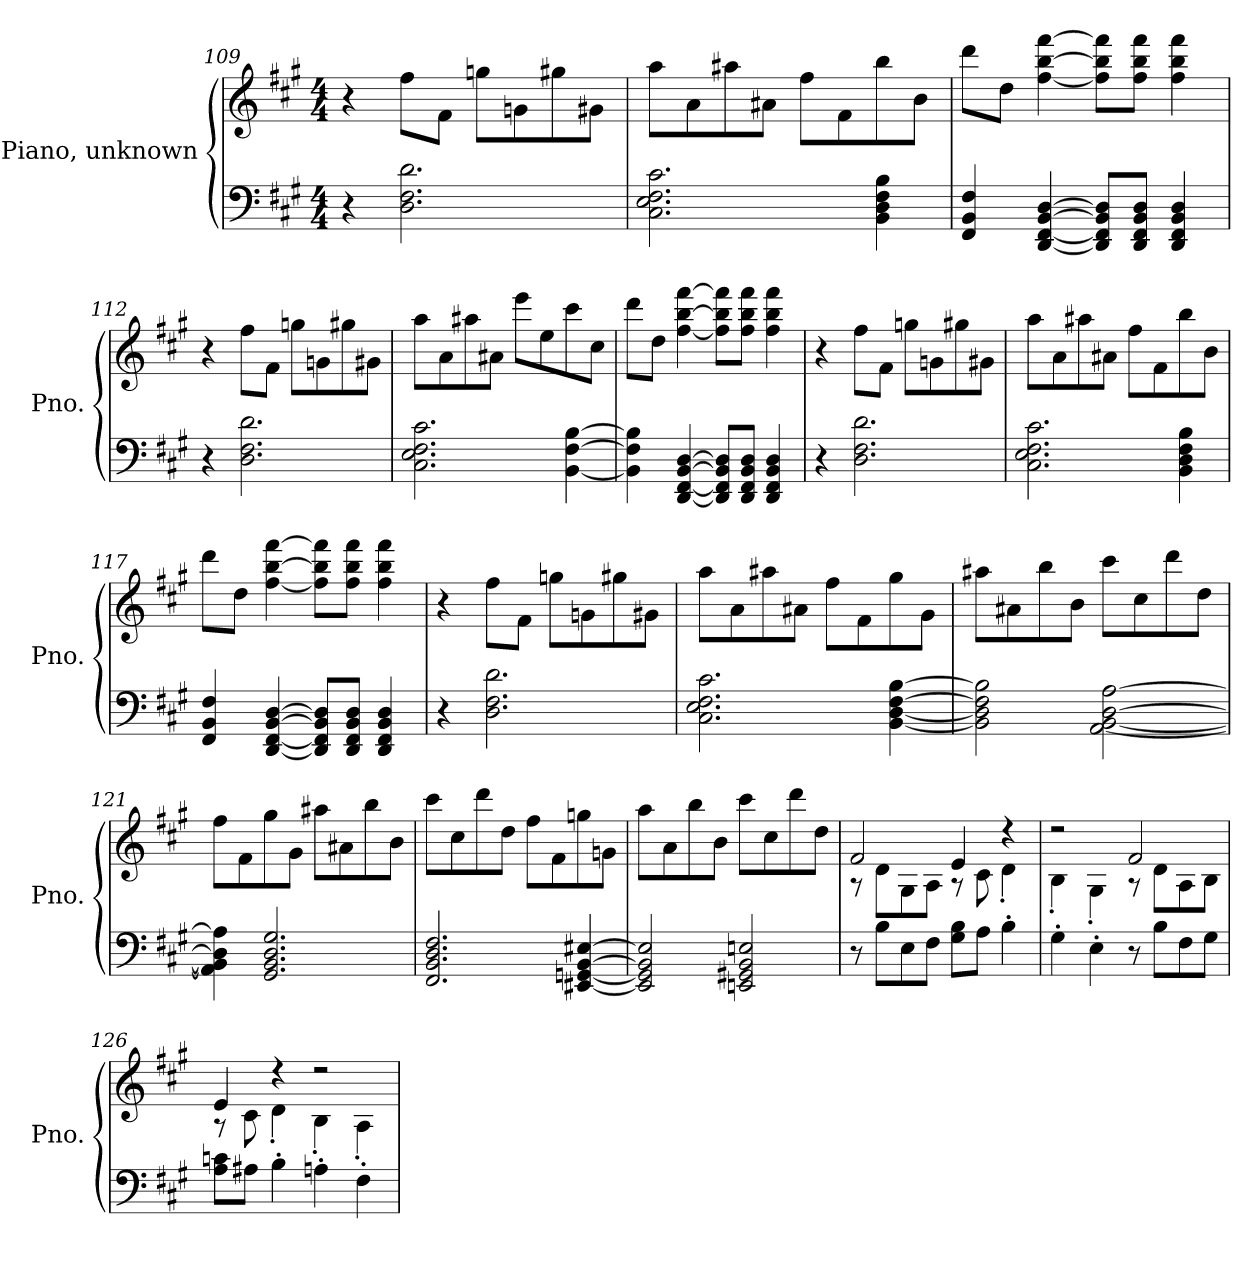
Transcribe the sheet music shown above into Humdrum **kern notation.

**kern	**kern
*part1	*part1
*staff2	*staff1
*I"Piano, unknown	*
*I'Pno.	*
!!LO:LB:g=z
*clefF4	*clefG2
*k[f#c#g#]	*k[f#c#g#]
*M4/4	*M4/4
=109	=109
4r	4r
2.D\ 2.F#\ 2.d\	8ff#\L
.	8f#\J
.	8ggn\L
.	8gn\
.	8gg#X\
.	8g#X\J
=110	=110
2.C#\ 2.E\ 2.F#\ 2.c#\	8aa\L
.	8a\
.	8aa#X\
.	8a#X\J
.	8ff#\L
.	8f#\
4BB\ 4D\ 4F#\ 4B\	8bb\
.	8b\J
=111	=111
4FF#/ 4BB/ 4F#/	8ddd\L
.	8dd\J
[4DD/ [4FF#/ [4BB/ [4D/	[4ff#\ [4bb\ [4fff#\
8DD/] 8FF#/] 8BB/] 8D/]L	8ff#\] 8bb\] 8fff#\]L
8DD/ 8FF#/ 8BB/ 8D/J	8ff#\ 8bb\ 8fff#\J
4DD/ 4FF#/ 4BB/ 4D/	4ff#\ 4bb\ 4fff#\
=112	=112
4r	4r
2.D\ 2.F#\ 2.d\	8ff#\L
.	8f#\J
.	8ggn\L
.	8gn\
.	8gg#X\
.	8g#X\J
!!LO:LB:g=z
=113	=113
2.C#\ 2.E\ 2.F#\ 2.c#\	8aa\L
.	8a\
.	8aa#X\
.	8a#X\J
.	8eee\L
.	8ee\
[4BB\ [4F#\ [4B\	8ccc#\
.	8cc#\J
=114	=114
4BB\] 4F#\] 4B\]	8ddd\L
.	8dd\J
[4DD/ [4FF#/ [4BB/ [4D/	[4ff#\ [4bb\ [4fff#\
8DD/] 8FF#/] 8BB/] 8D/]L	8ff#\] 8bb\] 8fff#\]L
8DD/ 8FF#/ 8BB/ 8D/J	8ff#\ 8bb\ 8fff#\J
4DD/ 4FF#/ 4BB/ 4D/	4ff#\ 4bb\ 4fff#\
=115	=115
4r	4r
2.D\ 2.F#\ 2.d\	8ff#\L
.	8f#\J
.	8ggn\L
.	8gn\
.	8gg#X\
.	8g#X\J
=116	=116
2.C#\ 2.E\ 2.F#\ 2.c#\	8aa\L
.	8a\
.	8aa#X\
.	8a#X\J
.	8ff#\L
.	8f#\
4BB\ 4D\ 4F#\ 4B\	8bb\
.	8b\J
!!LO:LB:g=z
=117	=117
4FF#/ 4BB/ 4F#/	8ddd\L
.	8dd\J
[4DD/ [4FF#/ [4BB/ [4D/	[4ff#\ [4bb\ [4fff#\
8DD/] 8FF#/] 8BB/] 8D/]L	8ff#\] 8bb\] 8fff#\]L
8DD/ 8FF#/ 8BB/ 8D/J	8ff#\ 8bb\ 8fff#\J
4DD/ 4FF#/ 4BB/ 4D/	4ff#\ 4bb\ 4fff#\
=118	=118
4r	4r
2.D\ 2.F#\ 2.d\	8ff#\L
.	8f#\J
.	8ggn\L
.	8gn\
.	8gg#X\
.	8g#X\J
=119	=119
2.C#\ 2.E\ 2.F#\ 2.c#\	8aa\L
.	8a\
.	8aa#X\
.	8a#X\J
.	8ff#\L
.	8f#\
[4BB\ [4D\ [4F#\ [4B\	8gg#\
.	8g#\J
=120	=120
2BB\] 2D\] 2F#\] 2B\]	8aa#X\L
.	8a#X\
.	8bb\
.	8b\J
[2AA\ [2BB\ [2D\ [2A\	8ccc#\L
.	8cc#\
.	8ddd\
.	8dd\J
!!LO:LB:g=z
=121	=121
4AA\] 4BB\] 4D\] 4A\]	8ff#\L
.	8f#\
2.GG#/ 2.BB/ 2.D/ 2.G#/	8gg#\
.	8g#\J
.	8aa#X\L
.	8a#X\
.	8bb\
.	8b\J
=122	=122
2.FF#/ 2.BB/ 2.D/ 2.F#/	8ccc#\L
.	8cc#\
.	8ddd\
.	8dd\J
.	8ff#\L
.	8f#\
[4EE#X/ [4GGn/ [4BB/ [4E#X/	8ggn\
.	8gn\J
=123	=123
2EE#/] 2GG/] 2BB/] 2E#/]	8aa\L
.	8a\
.	8bb\
.	8b\J
2EEn/ 2GG#X/ 2BB/ 2En/	8ccc#\L
.	8cc#\
.	8ddd\
.	8dd\J
=124	=124
*	*^
8r	2f#/	8r
8B\L	.	8d\L
8E\	.	8G#\
8F#\J	.	8A\J
8G#\ 8B\L	4e/	8r
8A\J	.	8c#\
4B'\	4r	4d'\
!!LO:PB:g=z	!!
=125	=125	=125
4G#'\	2r	4B'\
4E'\	.	4G#'\
8r	2f#/	8r
8B\L	.	8d\L
8F#\	.	8A\
8G#\J	.	8B\J
=126	=126	=126
8A\ 8cn\L	4e/	8r
8A#X\J	.	8c#\
4B'\	4r	4d'\
4An'\	2r	4B'\
4F#'\	.	4A'\
*	*v	*v
=	=
*-	*-
